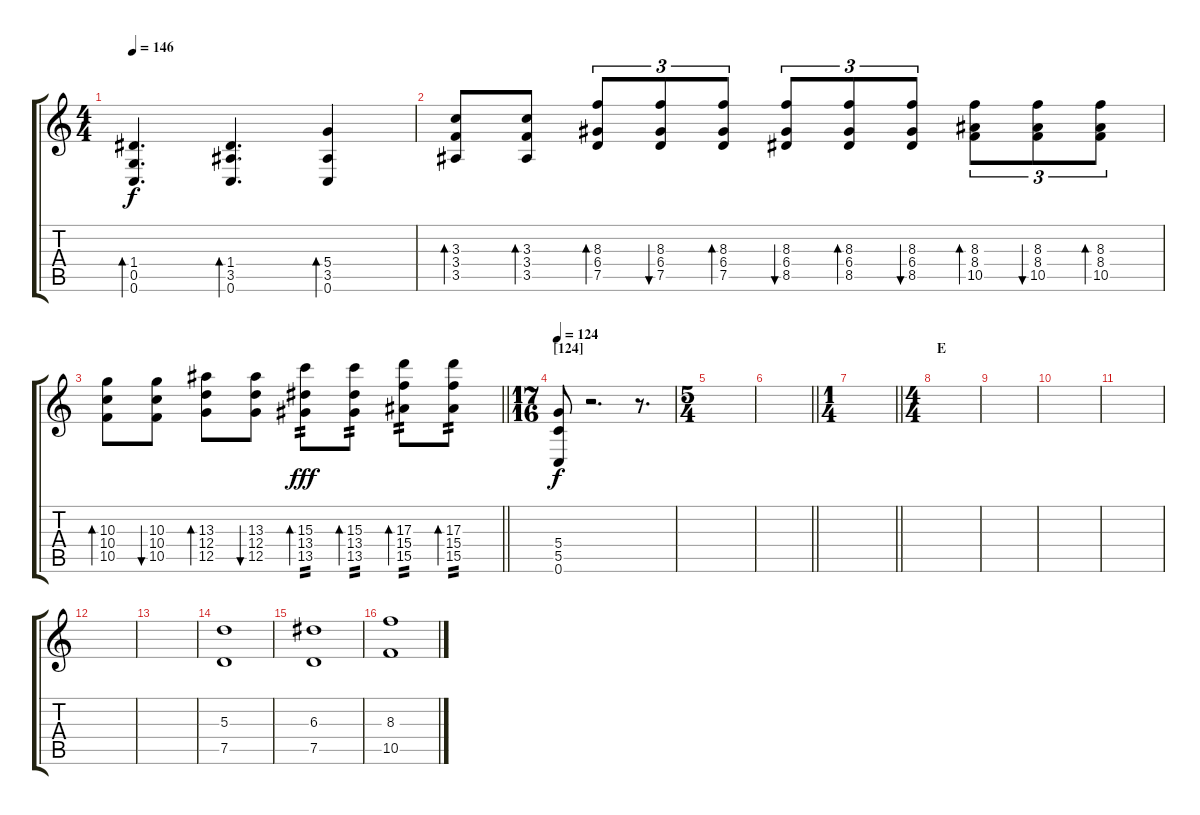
\track "" {instrument overdrivenguitar}
\staff {score tabs}
\tuning (G4 E4 A3 D3 G2 C2) {hide}
\ts (4 4)
\tempo 146
\clef g2
\ks c
(1.4 0.5 0.6).4{d bd 60 dy f} (1.4 3.5 0.6).4{d bd 60} (5.4 3.5 0.6).4{bd 60} |
(3.3 3.4 3.5).8{bd 60 volume 12} (3.3 3.4 3.5).8{bd 60} (8.3 6.4 7.5).8{tu (3 2) bd 60} (8.3 6.4 7.5).8{tu (3 2) bu 60} (8.3 6.4 7.5).8{tu (3 2) bd 60} (8.3 6.4 8.5).8{tu (3 2) bu 60} (8.3 6.4 8.5).8{tu (3 2) bd 60} (8.3 6.4 8.5).8{tu (3 2) bu 60} (8.3 8.4 10.5).8{tu (3 2) bd 60} (8.3 8.4 10.5).8{tu (3 2) bu 60} (8.3 8.4 10.5).8{tu (3 2) bd 60} |
\barLineRight lightlight
(10.3 10.4 10.5).8{bd 60} (10.3 10.4 10.5).8{bu 60} (13.3 12.4 12.5).8{bd 60} (13.3 12.4 12.5).8{bu 60} (15.3 13.4 13.5).8{bd 60 tp 2 dy fff} (15.3 13.4 13.5).8{bd 60 tp 2} (17.3 15.4 15.5).8{bd 60 tp 2} (17.3 15.4 15.5).8{bd 60 tp 2} |
\ts (17 16)
\section ("" "[124]")
\tempo 124
(5.4 5.5 0.6).8{dy f} r.2{d} r.8{d} |
\ts (5 4)
|
\barLineRight lightlight
|
\ts (1 4)
\barLineRight lightlight
|
\ts (4 4)
\section ("" "E")
|
|
|
|
|
|
(5.3 7.5).1 |
(6.3 7.5).1 |
(8.3 10.5).1
